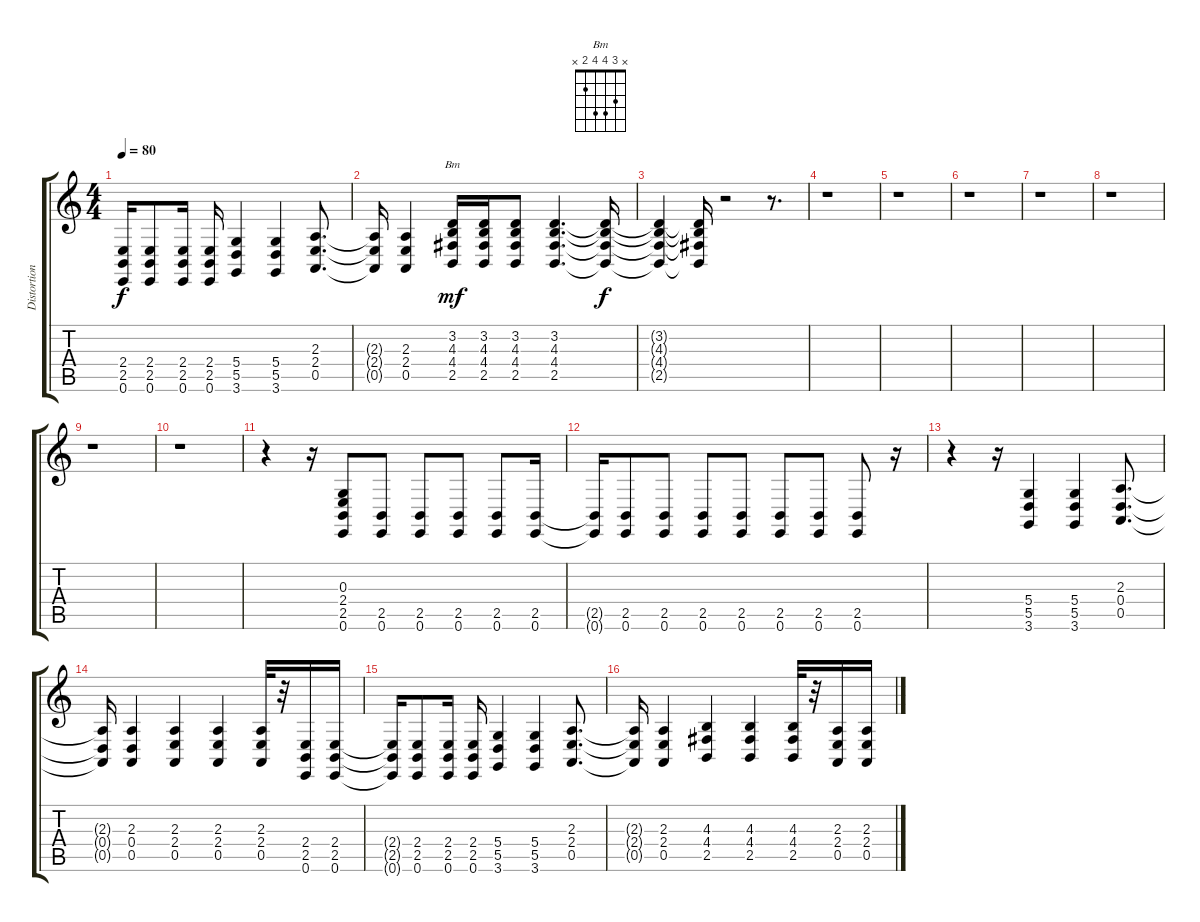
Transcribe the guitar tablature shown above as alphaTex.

\track ("Distortion" "Distortion") {instrument brightacousticpiano}
\staff {score tabs}
\tuning (E4 B3 G3 D3 A2 E2) {hide}
\chord ("Bm" x 3 4 4 2 x)
\ts (4 4)
\tempo 80
\clef g2
\ks c
(2.4{t} 2.5{t} 0.6{t}).16{dy f} (2.4 2.5 0.6).8 (2.4 2.5 0.6).16 (2.4 2.5 0.6).16 (5.4 5.5 3.6).4 (5.4 5.5 3.6).4 (2.3 2.4 0.5).8{d} |
(2.3{t} 2.4{t} 0.5{t}).16 (2.3 2.4 0.5).4 (3.2 4.3 4.4 2.5).16{ch "Bm" dy mf} (3.2 4.3 4.4 2.5).16 (3.2 4.3 4.4 2.5).8 (3.2 4.3 4.4 2.5).4{d} (3.2{t} 4.3{t} 4.4{t} 2.5{t}).16{dy f} |
(3.2{t} 4.3{t} 4.4{t} 2.5{t}).4 (3.2{t} 4.3{t} 4.4{t} 2.5{t}).16 r.2 r.8{d} |
r.1 |
r.1 |
r.1 |
r.1 |
r.1 |
r.1 |
r.1 |
r.4 r.16 (0.3 2.4 2.5 0.6).8 (2.5 0.6).8 (2.5 0.6).8 (2.5 0.6).8 (2.5 0.6).8 (2.5 0.6).16 |
(2.5{t} 0.6{t}).16 (2.5 0.6).8 (2.5 0.6).8 (2.5 0.6).8 (2.5 0.6).8 (2.5 0.6).8 (2.5 0.6).8 (2.5 0.6).8 r.16 |
r.4 r.16 (5.4 5.5 3.6).4 (5.4 5.5 3.6).4 (2.3 0.4 0.5).8{d} |
(2.3{t} 0.4{t} 0.5{t}).16 (2.3 0.4 0.5).4 (2.3 2.4 0.5).4 (2.3 2.4 0.5).4 (2.3 2.4 0.5).32 r.32 (2.4 2.5 0.6).16 (2.4 2.5 0.6).16 |
(2.4{t} 2.5{t} 0.6{t}).16 (2.4 2.5 0.6).8 (2.4 2.5 0.6).16 (2.4 2.5 0.6).16 (5.4 5.5 3.6).4 (5.4 5.5 3.6).4 (2.3 2.4 0.5).8{d} |
(2.3{t} 2.4{t} 0.5{t}).16 (2.3 2.4 0.5).4 (4.3 4.4 2.5).4 (4.3 4.4 2.5).4 (4.3 4.4 2.5).32 r.32 (2.3 2.4 0.5).16 (2.3 2.4 0.5).16
